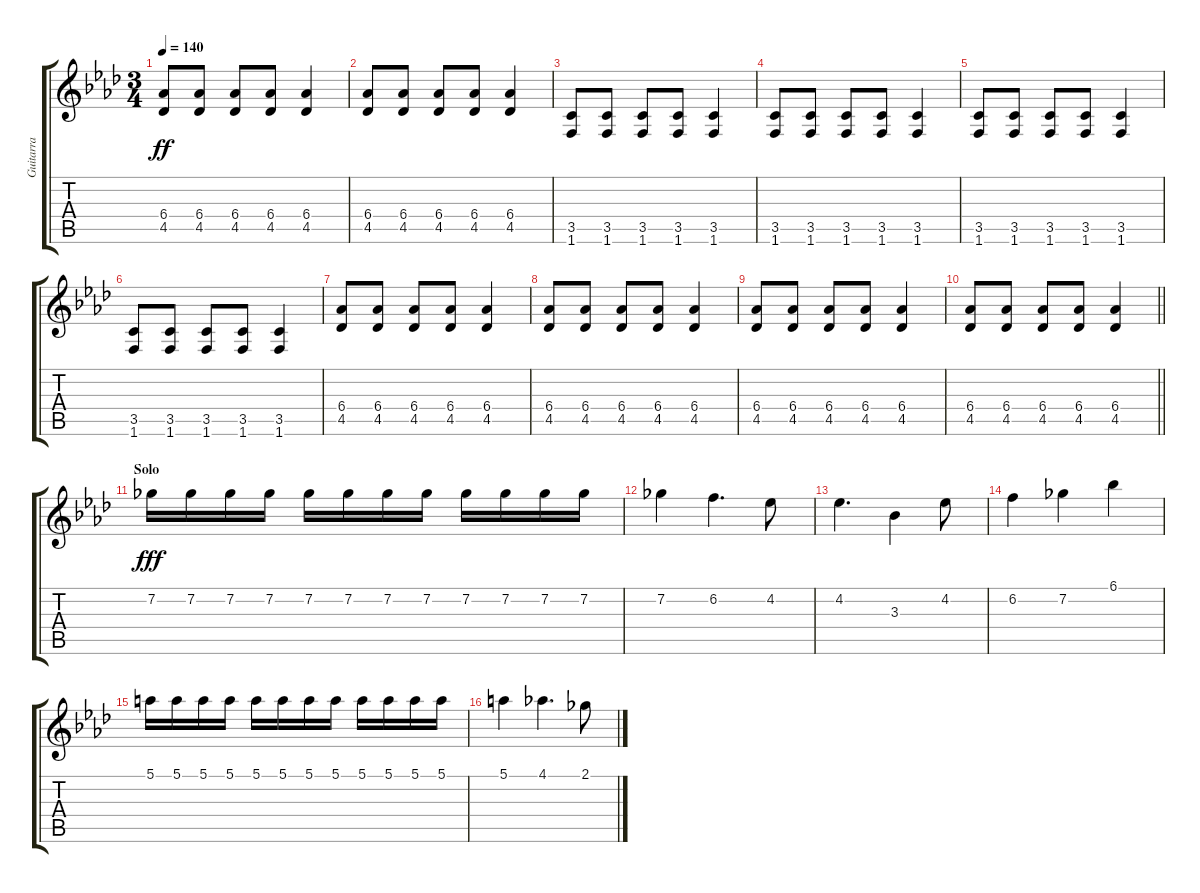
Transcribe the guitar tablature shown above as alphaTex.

\track ("Guitarra" "Guitarra") {instrument distortionguitar}
\staff {score tabs}
\tuning (E4 B3 G3 D3 A2 E2) {hide}
\ts (3 4)
\tempo 140
\clef g2
\ks fminor
(6.4 4.5).8{dy ff} (6.4 4.5).8 (6.4 4.5).8 (6.4 4.5).8 (6.4 4.5).4 |
(6.4 4.5).8 (6.4 4.5).8 (6.4 4.5).8 (6.4 4.5).8 (6.4 4.5).4 |
(3.5 1.6).8 (3.5 1.6).8 (3.5 1.6).8 (3.5 1.6).8 (3.5 1.6).4 |
(3.5 1.6).8 (3.5 1.6).8 (3.5 1.6).8 (3.5 1.6).8 (3.5 1.6).4 |
(3.5 1.6).8 (3.5 1.6).8 (3.5 1.6).8 (3.5 1.6).8 (3.5 1.6).4 |
(3.5 1.6).8 (3.5 1.6).8 (3.5 1.6).8 (3.5 1.6).8 (3.5 1.6).4 |
(6.4 4.5).8 (6.4 4.5).8 (6.4 4.5).8 (6.4 4.5).8 (6.4 4.5).4 |
(6.4 4.5).8 (6.4 4.5).8 (6.4 4.5).8 (6.4 4.5).8 (6.4 4.5).4 |
(6.4 4.5).8 (6.4 4.5).8 (6.4 4.5).8 (6.4 4.5).8 (6.4 4.5).4 |
\barLineRight lightlight
(6.4 4.5).8 (6.4 4.5).8 (6.4 4.5).8 (6.4 4.5).8 (6.4 4.5).4 |
\section ("" "Solo")
7.2.16{dy fff instrument distortionguitar} 7.2.16 7.2.16 7.2.16 7.2.16 7.2.16 7.2.16 7.2.16 7.2.16 7.2.16 7.2.16 7.2.16 |
7.2.4 6.2.4{d} 4.2.8 |
4.2.4{d} 3.3.4 4.2.8 |
6.2.4 7.2.4 6.1.4 |
5.1.16 5.1.16 5.1.16 5.1.16 5.1.16 5.1.16 5.1.16 5.1.16 5.1.16 5.1.16 5.1.16 5.1.16 |
5.1.4 4.1.4{d} 2.1.8
